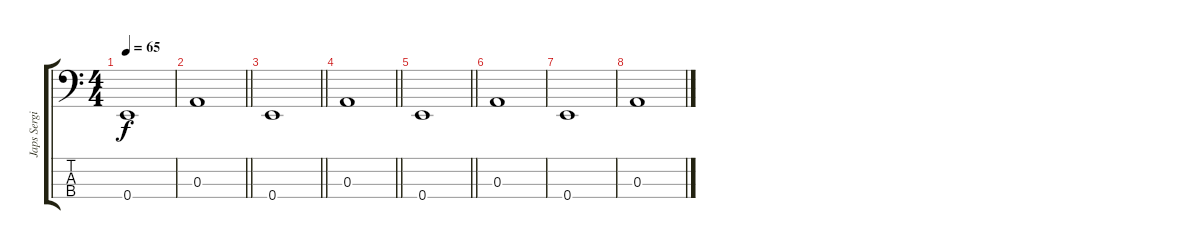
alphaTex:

\track ("Japs Sergio" "Japs Sergi") {instrument electricbassfinger}
\staff {score tabs}
\tuning (G2 D2 A1 E1) {hide}
\ts (4 4)
\tempo 65
\clef f4
\ks c
0.4.1{dy f} |
\barLineRight lightlight
0.3.1 |
\barLineRight lightlight
0.4.1 |
\barLineRight lightlight
0.3.1 |
\barLineRight lightlight
0.4.1 |
0.3.1 |
0.4.1 |
0.3.1
